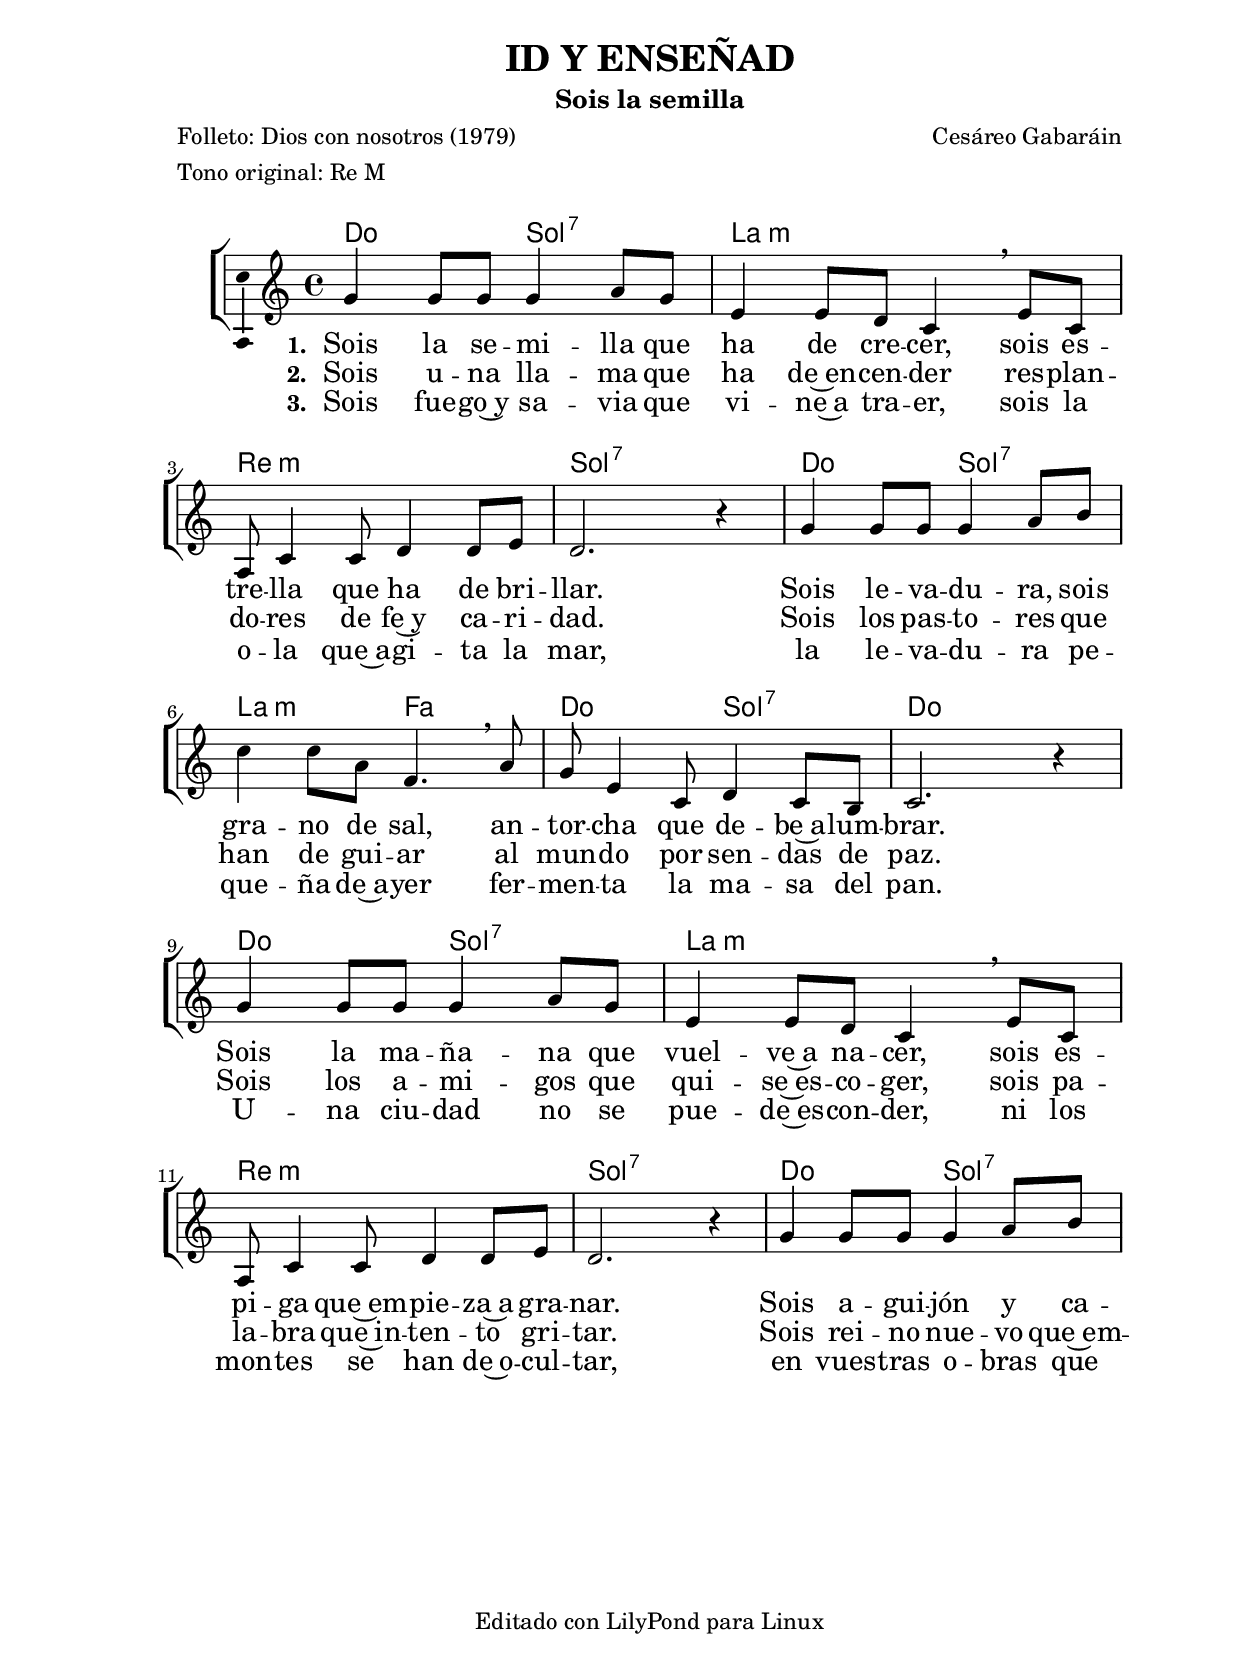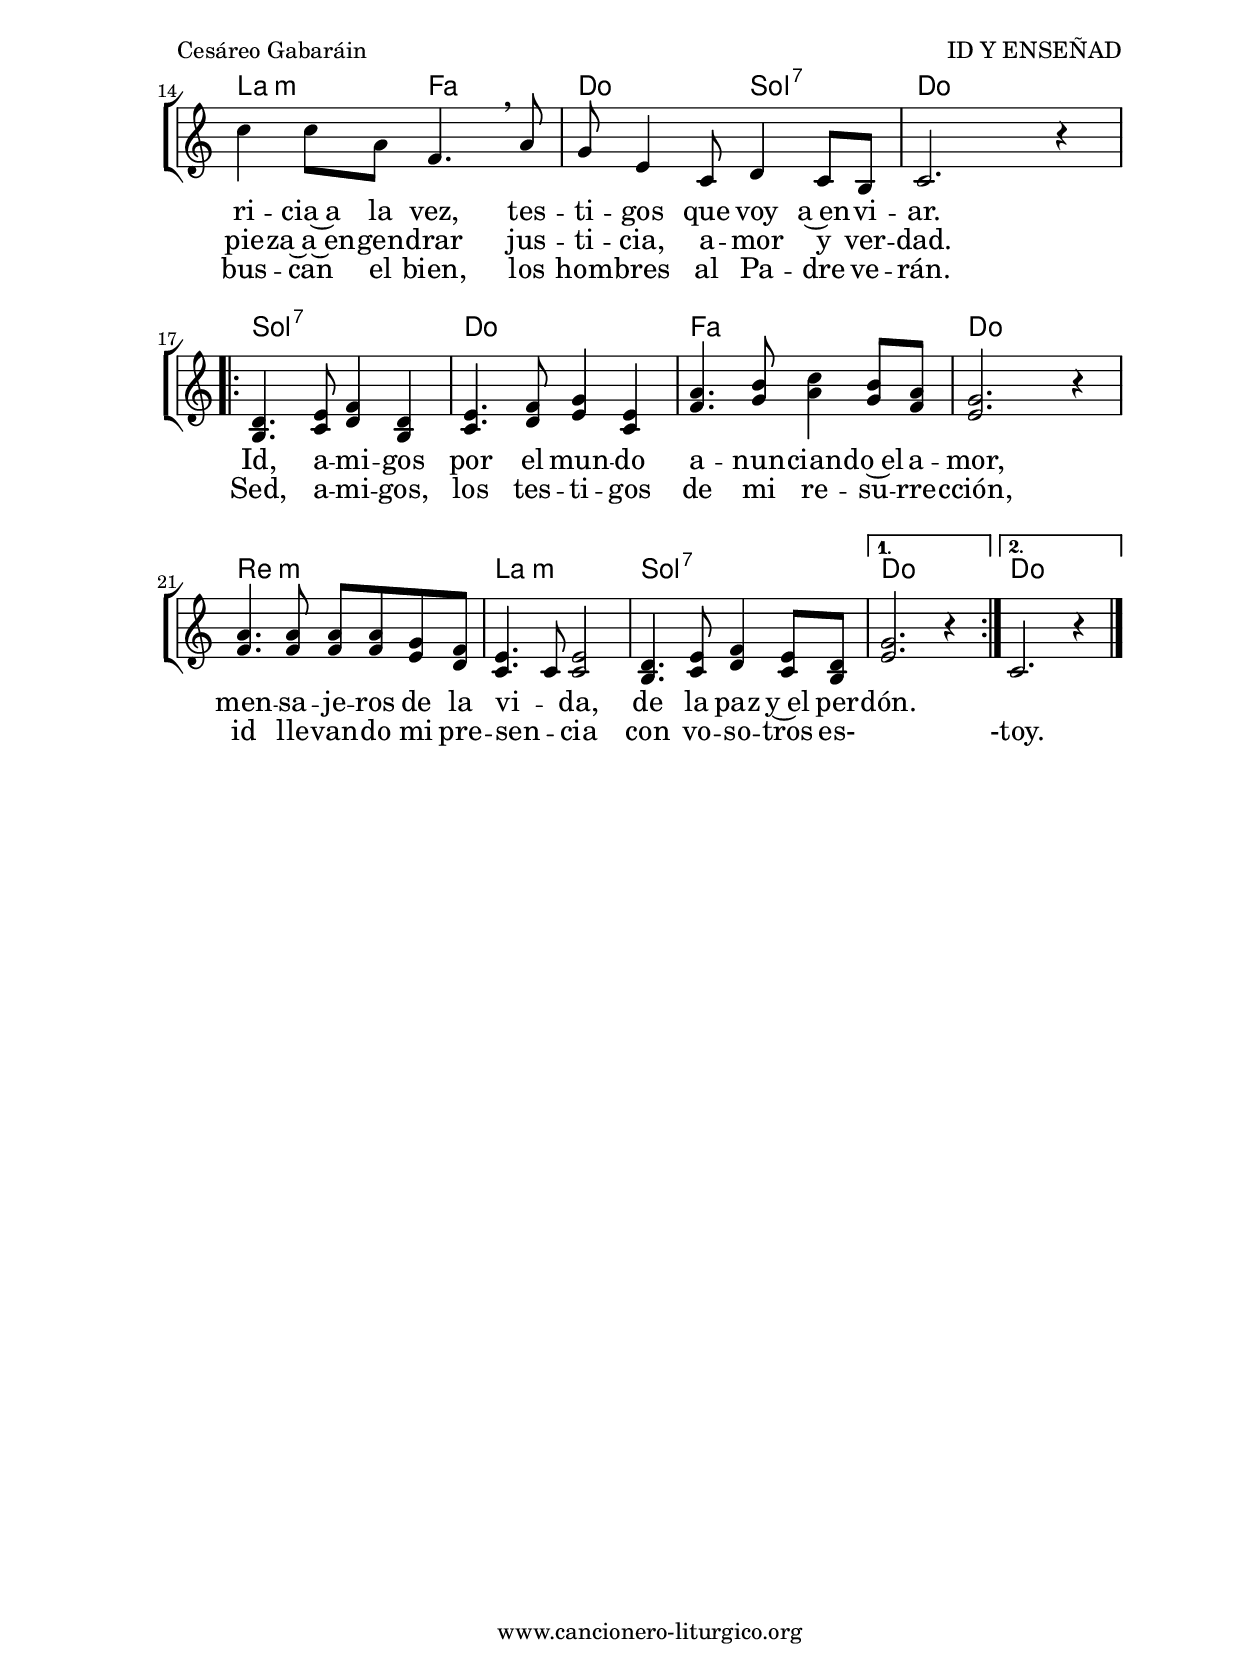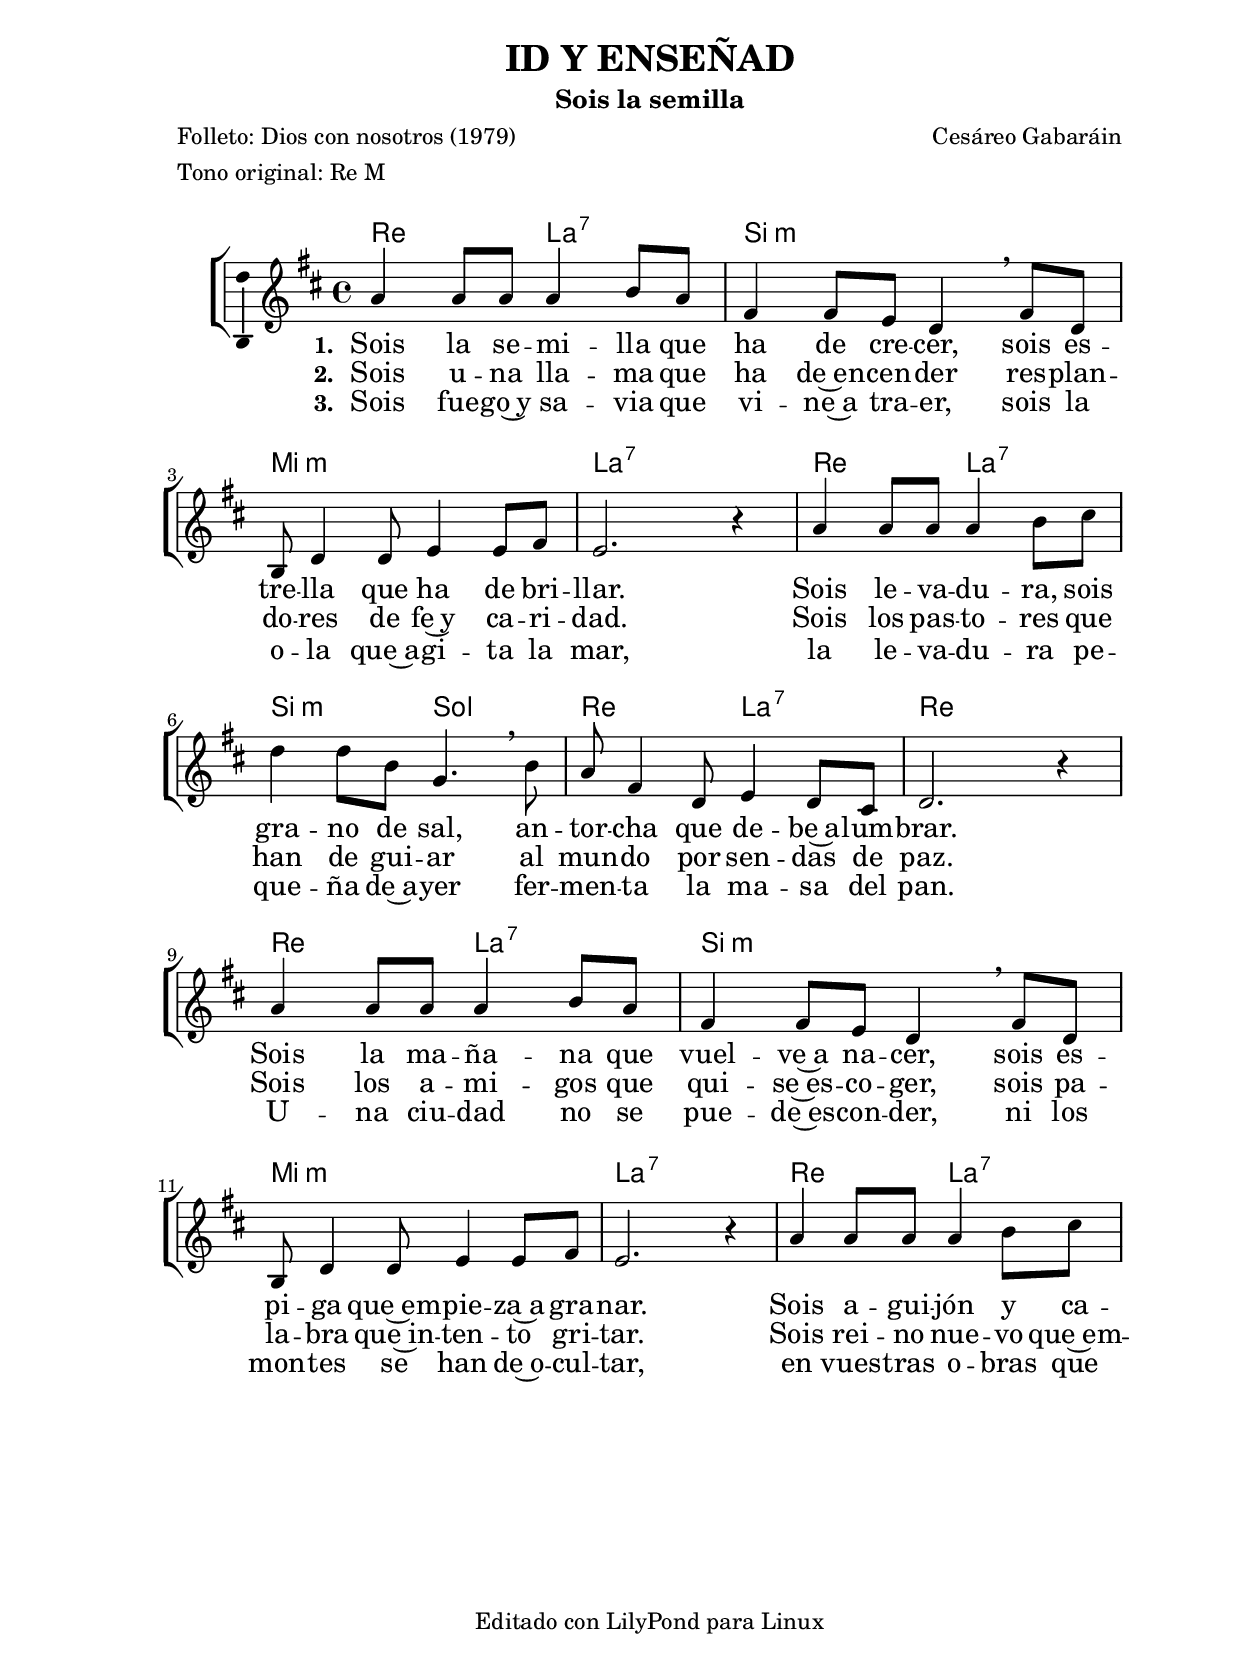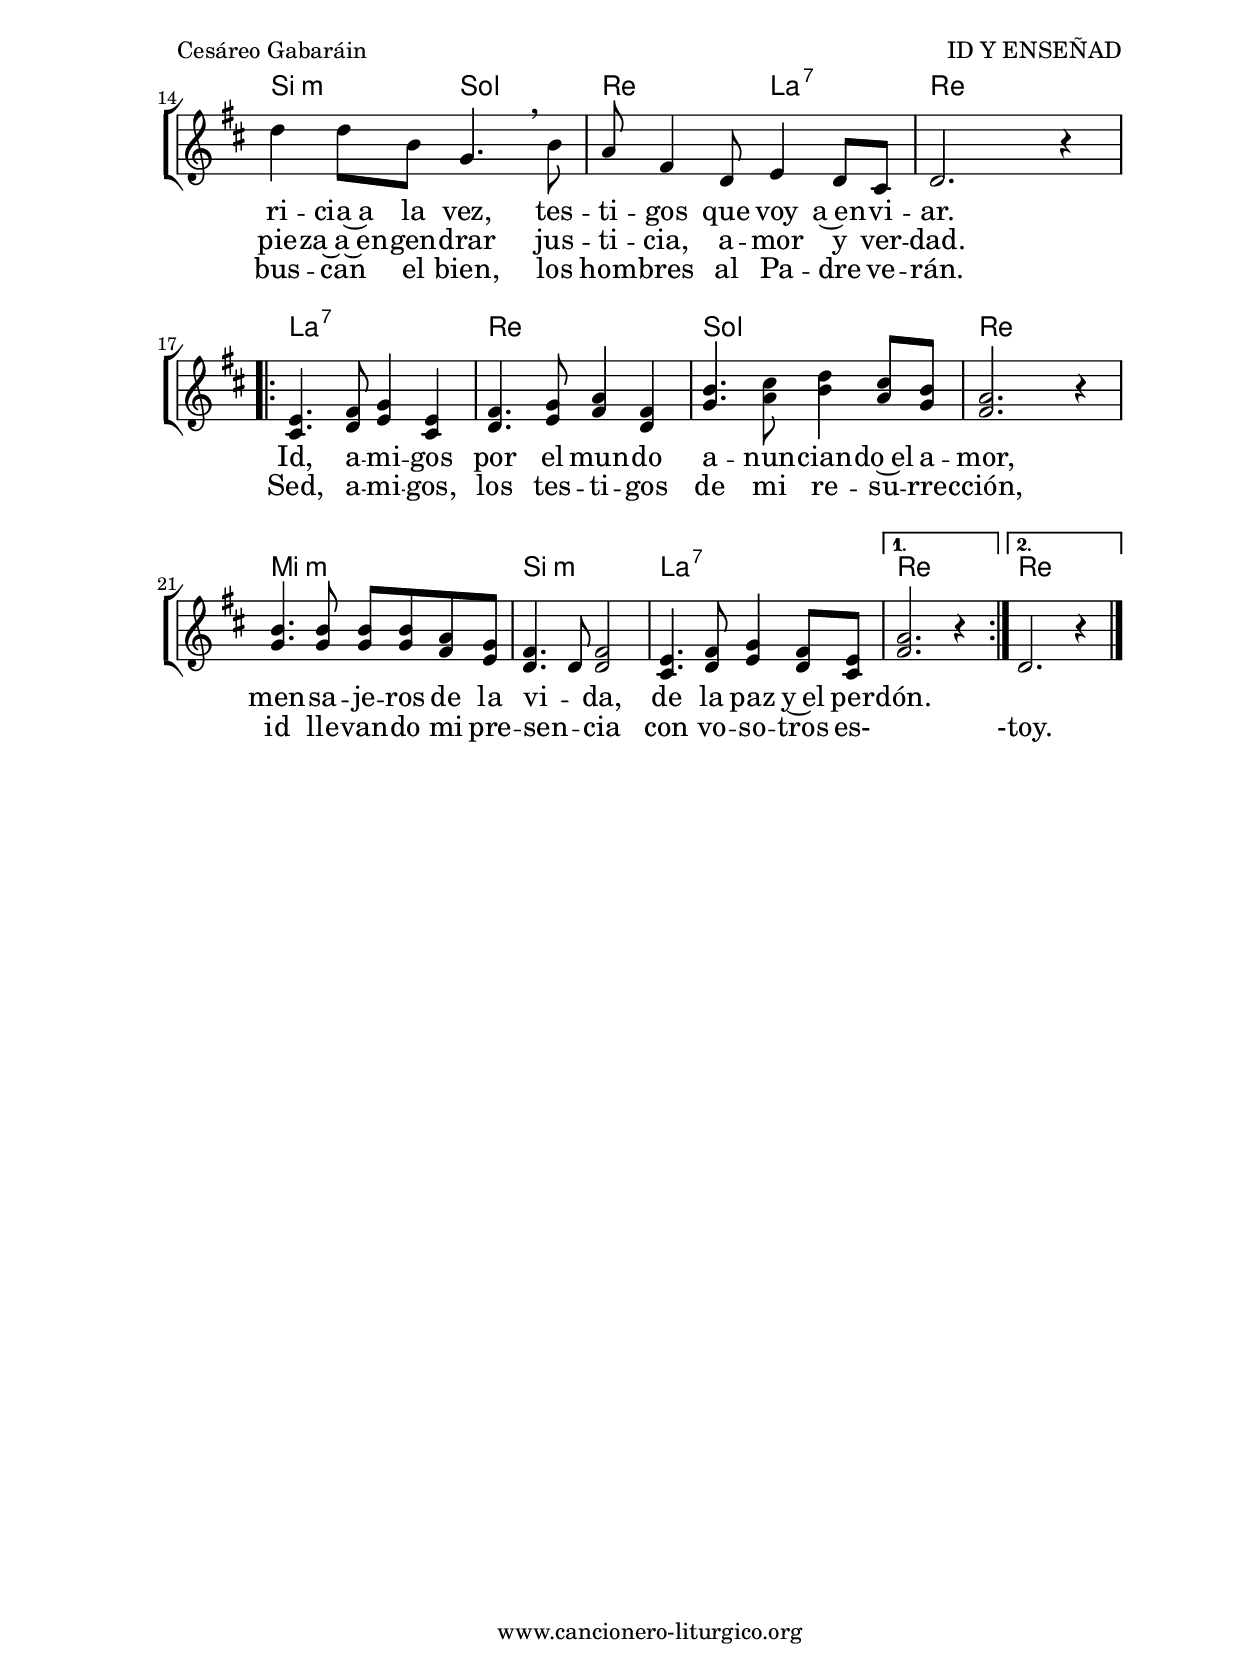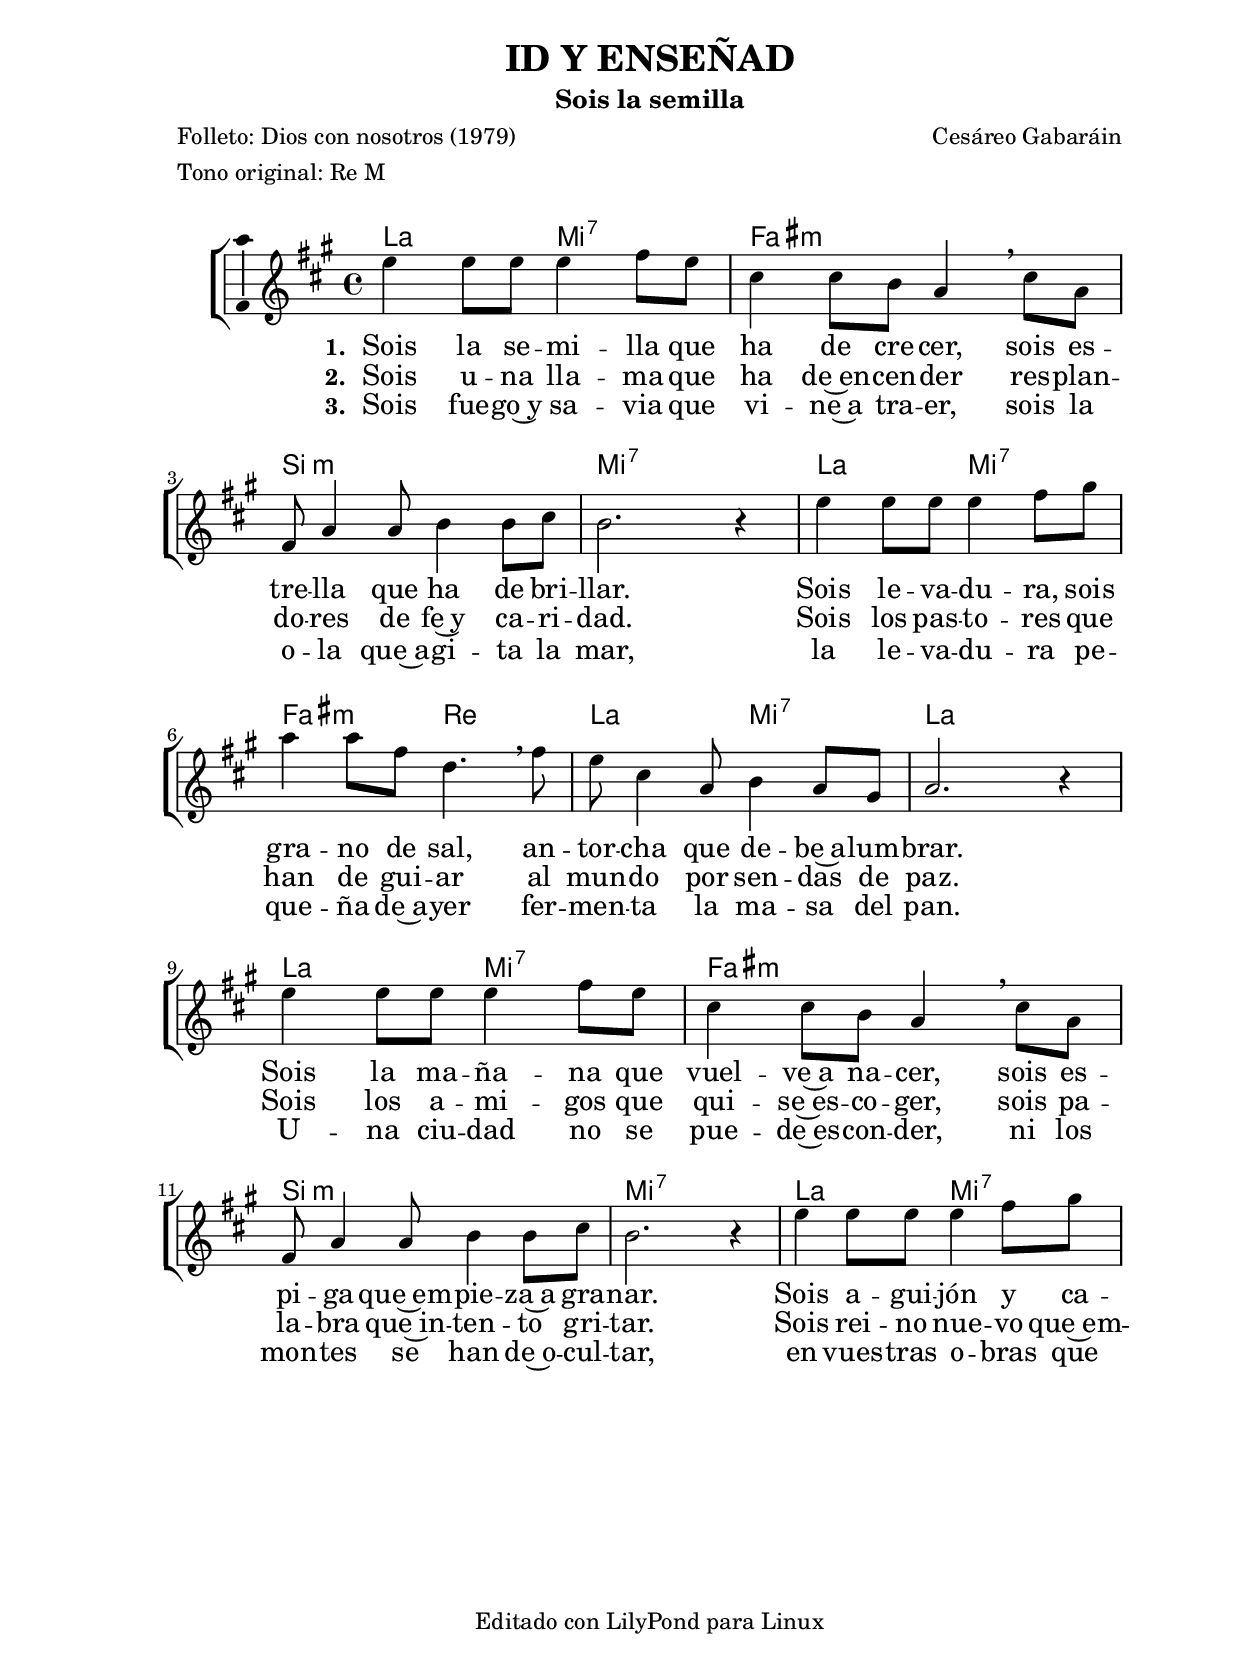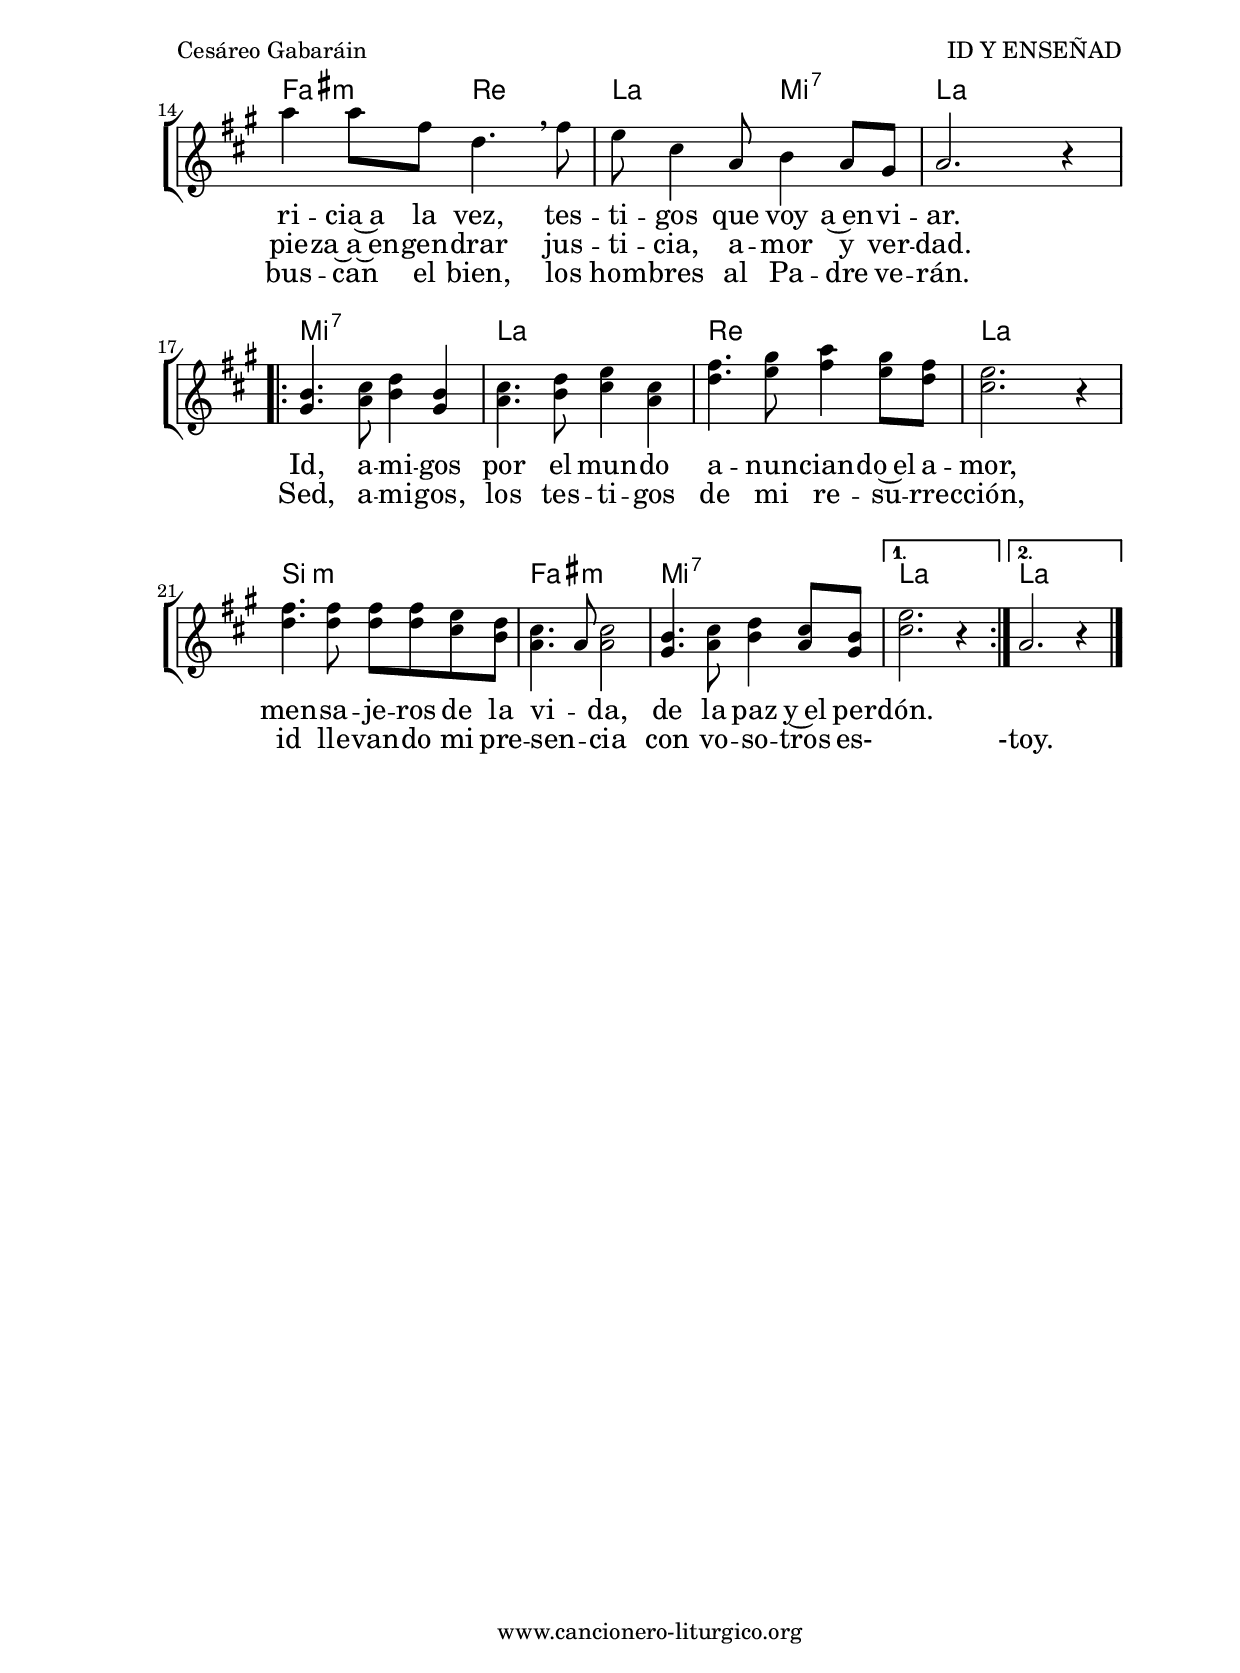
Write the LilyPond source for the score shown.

%
%para convertir .midi en .wav:
%timidity filename.midi -Ow -o finename.wav
%
%
%Para convertir de .wav a .mp3:
%lame -h -m j filename.wav
%
%
%para escuchar el midi:
%timidity nombrefichero.midi
%


%versión de lilypond para la que se ha escrito esta partitura:
\version "2.16.0"

	%Tamaño papel
	#(set-default-paper-size "a4")
	%Tamaño partitura
	#(set-global-staff-size 20)
	%No responde al pulsar sobre una nota
	#(ly:set-option 'point-and-click #f)

%parámetros del encabezamiento:
\header {
	title = "ID Y ENSEÑAD"
	subtitle = "Sois la semilla"
	composer = "Cesáreo Gabaráin"
	poet = "Folleto: Dios con nosotros (1979)"
	meter = "Tono original: Re M"
	arranger = ""
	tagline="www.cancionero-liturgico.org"
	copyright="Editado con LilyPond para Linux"
	}

%parámetros asociados al papel:
\paper {
	oddHeaderMarkup = \markup {\fill-line { \on-the-fly #not-first-page \fromproperty #'header:title \on-the-fly #not-first-page \fromproperty #'header:composer }}
	evenHeaderMarkup = \markup {\fill-line { \fromproperty #'header:composer \fromproperty #'header:title }}
	#(set-paper-size "a4")
	print-page-number = ##f
	first-page-number = 1
	print-first-page-number = ##f
%	head-separation = 3.0 \cm
	top-margin = 2.0 \cm
	bottom-margin = 0.5\cm
%%%	bottom-margin = -2.0\cm
	left-margin = 3.0 \cm
	line-width = 16.0 \cm 
	indent = 8\mm
	interscoreline = 2.\mm
	between-system-space = 15\mm
%	para que las partituras no llenen la hoja:
	ragged-bottom = ##t
%	idem para la última hoja:
	ragged-last-bottom = ##f
%	para que las partituras llenen el ancho del papel:
	ragged-last = ##f
	after-title-space = 2.5 \cm
%page-count=1
%system-count=8

	%Flexible Vertical Spacing
%	markup-markup-spacing =
%	#'((basic-distance . 15) (minimum-distance . 15) (padding . 3))
	markup-system-spacing =
	#'((basic-distance . 15) (minimum-distance . 15) (padding . 3))
	system-system-spacing =
	#'((basic-distance . 15) (minimum-distance . 15) (padding . 3))
	score-system-spacing =
	#'((basic-distance . 15) (minimum-distance . 15) (padding . 5))
%	top-system-spacing = % header
%	#'((basic-distance . 8) (minimum-distance . 0) (padding . 0))
%	top-markup-spacing =
%	#'((basic-distance . 20) (minimum-distance . 20) (padding . 0))
	last-bottom-spacing = % footer
	#'((basic-distance . 5) (minimum-distance . 5) (padding . 0))
%	score-markup-spacing =
%	#'((basic-distance . 16) (minimum-distance . 13) (padding . 0))

	}


%parámetros que afectan a toda la partitura:
global = {
	%clave de sol (G):
	\clef G
	%armadura:
	\transpose d c
	\key d \major
	\tempo 4=120
	\set Score.tempoHideNote = ##t
	}


acordes = {
	\italianChords
	\chordmode {
	\transpose d c
{

d2 a:7 b:m s e:m s a:7 s d a:7 b:m g d a:7 d s
d2 a:7 b:m s e:m s a:7 s d a:7 b:m g d a:7 d s

\repeat volta 2 {
a2:7 s d s g s d s e:m s b:m s a:7 s
}

\alternative{
{
d1
}
{
d1
}
}

	}
	}
}

melodia = 
	\transpose d c
{
	\relative c'{
	\time 4/4
a'4 a8 a a4 b8 a
fis4 fis8 e d4 \breathe fis8 d
b8 d4 d8 e4 e8 fis
e2. r4

a4 a8 a a4 b8 cis
d4 d8 b g4. \breathe b8
a8 fis4 d8 e4 d8 cis
d2. r4

a'4 a8 a a4 b8 a
fis4 fis8 e d4 \breathe fis8 d
b8 d4 d8 e4 e8 fis
e2. r4

a4 a8 a a4 b8 cis
d4 d8 b g4. \breathe b8
a8 fis4 d8 e4 d8 cis
d2. r4

\break

\repeat volta 2 {
<e cis>4. <fis d>8 <g e>4 <e cis>
<fis d>4. <g e>8 <a fis>4 <fis d>
<b g>4. <cis a>8 <d b>4 <cis a>8 <b g>
<a fis>2. r4
<b g>4. <b g>8 <b g> <b g> <a fis> <g e>
<fis d>4. <d>8 <fis d>2
<e cis>4. <fis d>8 <g e>4 <fis d>8 <e cis>
}
\alternative{
{
<a fis>2. r4
}
{
<d,>2. r4
}
}


	\bar "|."
	}
	}


texto = \lyricmode {
\set stanza =#"1. " Sois la se -- mi -- lla que ha de cre -- cer, sois es -- tre -- lla que ha de bri -- llar.
Sois le -- va -- du -- ra, sois gra -- no de sal, an -- tor -- cha que de -- be~a -- lum -- brar.

Sois la ma -- ña -- na que vuel -- ve~a na -- cer, sois es -- pi -- ga que~em -- pie -- za~a gra -- nar.
Sois a -- gui -- jón y ca -- ri -- cia~a la vez, tes -- ti -- gos que voy a~en -- vi -- ar.

Id, a -- mi -- gos por el mun -- do a -- nun -- cian -- do~el a -- mor,
men -- sa -- je -- ros de la vi -- _ da, de la paz y~el per -- dón.

	}


textodos = \lyricmode {
\set stanza =#"2. " Sois u -- na lla -- ma que ha de~en -- cen -- der res -- plan -- do -- res de fe~y ca -- ri -- dad.
Sois los pas -- to -- res que han de gui -- ar al mun -- do por sen -- das de paz.

Sois los a -- mi -- gos que qui -- se~es -- co -- ger, sois pa -- la -- bra que~in -- ten -- to gri -- tar.
Sois rei -- no nue -- vo que~em -- pie -- za~a~en -- gen -- drar jus -- ti -- cia, a -- mor y ver -- dad.

Sed, a -- mi -- gos, los tes -- ti -- gos de mi re -- su -- rre -- cción,
id lle -- van -- do mi pre -- sen -- _ cia con vo -- so -- tros es- \skip 1 -toy.

	}

textotres = \lyricmode {
\set stanza =#"3. " Sois fue -- go~y sa -- via que vi -- ne~a tra -- er, sois la o -- la que~a -- gi -- ta la mar, 
la le -- va -- du -- ra pe -- que -- ña de~a -- yer fer -- men -- ta la ma -- sa del pan. 
U -- na ciu -- dad no se pue -- de~es -- con -- der, ni los mon -- tes se han de~o -- cul -- tar, 
en vues -- tras o -- bras que bus -- can el bien, los hom -- bres al Pa -- dre ve -- rán.

	}

acordesStaff = \context ChordNames = acordesStaff <<
	\set chordChanges = ##t
	\acordes
	>>


vozStaff = \context Voice = vozStaff
\with {\consists "Ambitus_engraver"}
<<
%	\set Staff.instrumentName = ""
%	\set Staff.shortInstrumentName = ""
%	\set Staff.midiInstrument = #"clarinet"
%	\set Staff.midiInstrument = #"cello"
%	\set Staff.midiInstrument = #"flute"
	\set Staff.midiInstrument = #"electric guitar (jazz)"
%	\set Staff.midiInstrument = #"english horn"
%	\set Staff.midiInstrument = #"violin"
%	\set Staff.midiInstrument = #"glockenspiel"
	\set Staff.midiMinimumVolume = #0.7
	\set Staff.midiMaximumVolume = #0.9
	\global
	\melodia
	>>

textoStaff = \context Lyrics = textoStaff <<
	\lyricsto vozStaff \texto
	>>

textodosStaff = \context Lyrics = textodosStaff <<
	\lyricsto vozStaff \textodos
	>>

textotresStaff = \context Lyrics = textotresStaff <<
	\lyricsto vozStaff \textotres
	>>

\book {
	\score {
		\context ChoirStaff {
			\override StaffGroup.SystemStartBracket #'collapse-height = #1
			\override Score.SystemStartBar #'collapse-height = #1
			<<
			\acordesStaff
			\vozStaff
			\textoStaff
			\textodosStaff
			\textotresStaff
			>>
			}
		\layout {
	 		\context {
				\Lyrics
				\override LyricText #'font-size = #2
				}
	 		 \context {
				\Score
				\override StaffSymbol #'staff-space = #(magstep +3)
				}
			}
		}
	\score {
		\unfoldRepeats
		\context ChoirStaff {
			<<
			\acordesStaff
			\vozStaff
			>>
			}
		\midi {
	 		\context {
	 			\Score
				tempoWholesPerMinute = #(ly:make-moment 70 4)
				}
			}
		}
	}



#(define output-suffix "C")
\book {
	\score {
		\context ChoirStaff {
			\override StaffGroup.SystemStartBracket #'collapse-height = #1
			\override Score.SystemStartBar #'collapse-height = #1
\transpose c d
			<<
			\acordesStaff
			\vozStaff
			\textoStaff
			\textodosStaff
			\textotresStaff
			>>
			}
		\layout {
	    		\context {
				\Lyrics
				\override LyricText #'font-size = #2
				}
	   		 \context {
				\Score
				\override StaffSymbol #'staff-space = #(magstep +3)
				}
			}
		}
	}

#(define output-suffix "S")
\book {
	\score {
		\context ChoirStaff {
			\override StaffGroup.SystemStartBracket #'collapse-height = #1
			\override Score.SystemStartBar #'collapse-height = #1
\transpose c a
			<<
			\acordesStaff
			\vozStaff
			\textoStaff
			\textodosStaff
			\textotresStaff
			>>
			}
		\layout {
	    		\context {
				\Lyrics
				\override LyricText #'font-size = #2
				}
	   		 \context {
				\Score
				\override StaffSymbol #'staff-space = #(magstep +3)
				}
			}
		}
	}


